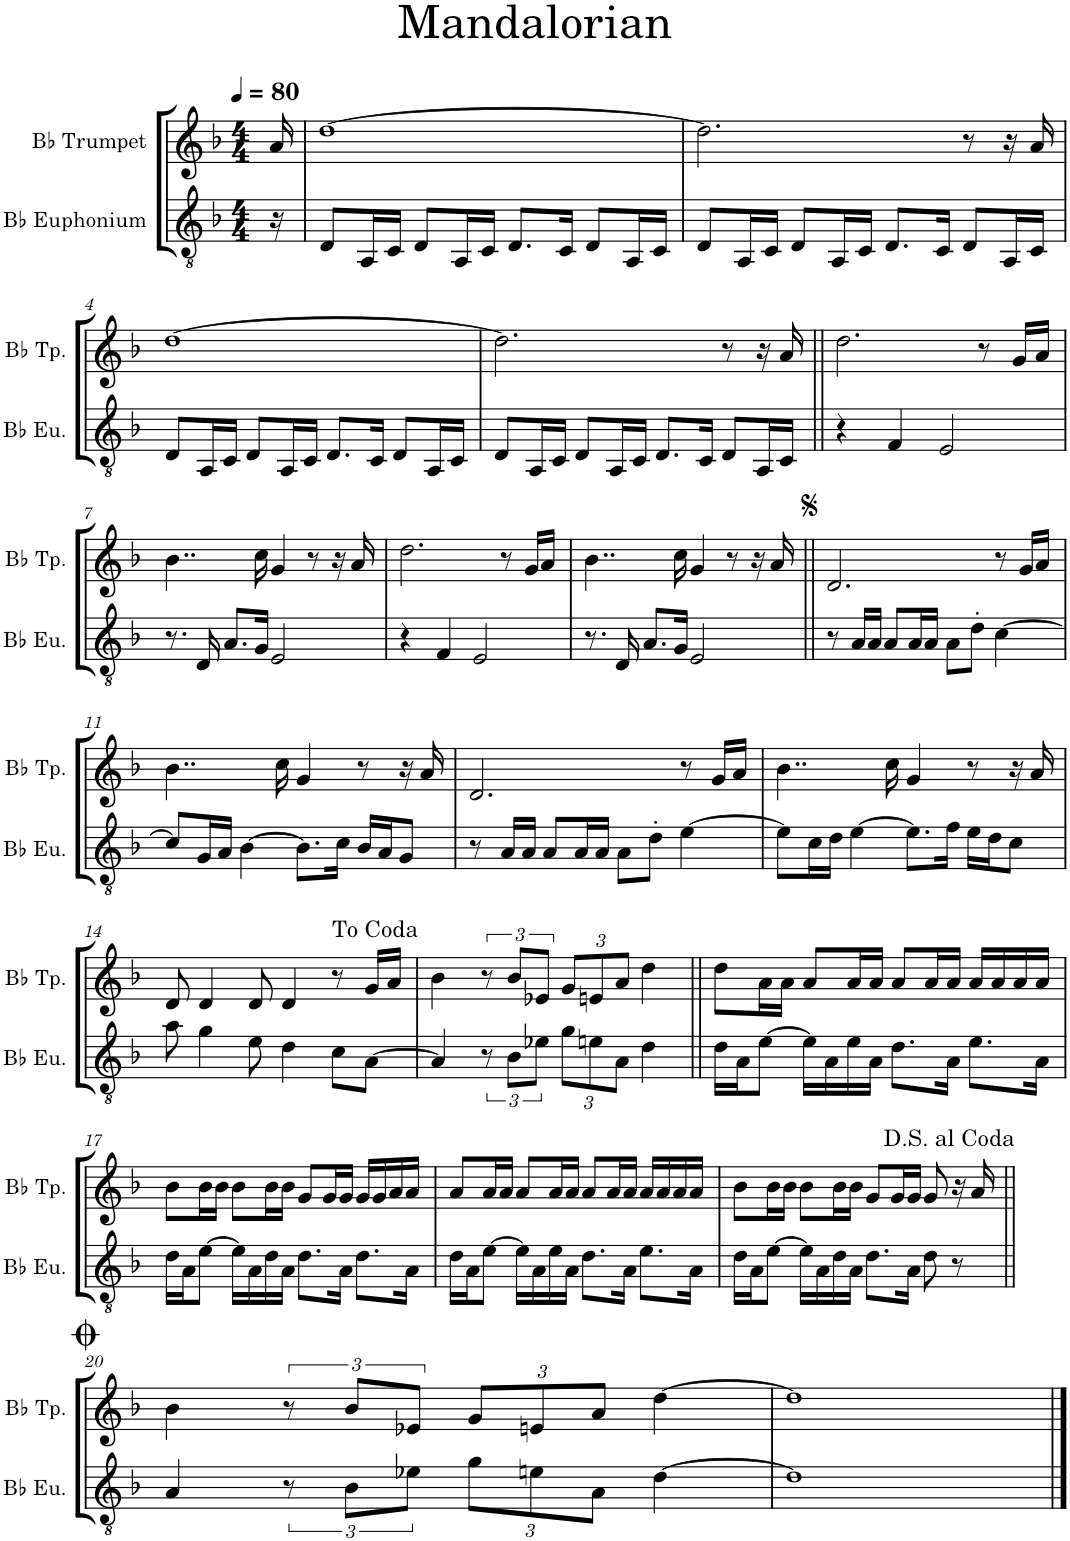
**kern	**kern
*part2	*part1
*staff2	*staff1
*I"Bb Euphonium	*I"Bb Trumpet
*I'Bb Eu.	*I'Bb Tp.
*clefGv2	*clefG2
*Trd1c2	*Trd1c2
*k[b-]	*k[b-]
*M4/4	*M4/4
*MM80	*MM80
=1	=1
16r	16a/
=2	=2
8D/L	[1dd
16AA/L	.
16C/JJ	.
8D/L	.
16AA/L	.
16C/JJ	.
8.D/L	.
16C/Jk	.
8D/L	.
16AA/L	.
16C/JJ	.
=3	=3
8D/L	2.dd\]
16AA/L	.
16C/JJ	.
8D/L	.
16AA/L	.
16C/JJ	.
8.D/L	.
16C/Jk	.
8D/L	8r
16AA/L	16r
16C/JJ	16a/
!!LO:LB:g=z
=4	=4
8D/L	[1dd
16AA/L	.
16C/JJ	.
8D/L	.
16AA/L	.
16C/JJ	.
8.D/L	.
16C/Jk	.
8D/L	.
16AA/L	.
16C/JJ	.
=5	=5
8D/L	2.dd\]
16AA/L	.
16C/JJ	.
8D/L	.
16AA/L	.
16C/JJ	.
8.D/L	.
16C/Jk	.
8D/L	8r
16AA/L	16r
16C/JJ	16a/
=6||	=6||
4r	2.dd\
4F/	.
2E/	.
.	8r
.	16g/LL
.	16a/JJ
!!LO:LB:g=z
=7	=7
8.r	4..b-\
16D/	.
8.A/L	.
16G/Jk	16cc\
2E/	4g/
.	8r
.	16r
.	16a/
=8	=8
4r	2.dd\
4F/	.
2E/	.
.	8r
.	16g/LL
.	16a/JJ
=9	=9
8.r	4..b-\
16D/	.
8.A/L	.
16G/Jk	16cc\
2E/	4g/
.	8r
.	16r
.	16a/
=10||	=10||
8r	2.d/
16A/LL	.
16A/JJ	.
8A/L	.
16A/L	.
16A/JJ	.
8A\L	.
8d'\J	.
[4c\	8r
.	16g/LL
.	16a/JJ
!!LO:LB:g=z
=11	=11
8c/L]	4..b-\
16G/L	.
16A/JJ	.
[4B-\	.
.	16cc\
8.B-\L]	4g/
16c\Jk	.
16B-/LL	8r
16A/J	.
8G/J	16r
.	16a/
=12	=12
8r	2.d/
16A/LL	.
16A/JJ	.
8A/L	.
16A/L	.
16A/JJ	.
8A\L	.
8d'\J	.
[4e\	8r
.	16g/LL
.	16a/JJ
=13	=13
8e\L]	4..b-\
16c\L	.
16d\JJ	.
[4e\	.
.	16cc\
8.e\L]	4g/
16f\Jk	.
16e\LL	8r
16d\J	.
8c\J	16r
.	16a/
!!LO:LB:g=z
=14	=14
8a\	8d/
4g\	4d/
8e\	8d/
4d\	4d/
8c\L	8r
[8A\J	16g/LL
.	16a/JJ
=15	=15
4A/]	4b-\
12r	12r
12B-\L	12b-/L
12e-X\J	12e-X/J
*Xbrackettup	*Xbrackettup
12g\L	12g/L
12en\	12en/
12A\J	12a/J
4d\	4dd\
=16||	=16||
16d\LL	8dd\L
16A\J	.
[8e\J	16a\L
.	16a\JJ
16e\LL]	8a/L
16A\	.
16e\	16a/L
16A\JJ	16a/JJ
8.d\L	8a/L
.	16a/L
16A\Jk	16a/JJ
8.e\L	16a/LL
.	16a/
.	16a/
16A\Jk	16a/JJ
!!LO:LB:g=z
=17	=17
16d\LL	8b-\L
16A\J	.
[8e\J	16b-\L
.	16b-\JJ
16e\LL]	8b-\L
16A\	.
16d\	16b-\L
16A\JJ	16b-\JJ
8.d\L	8g/L
.	16g/L
16A\Jk	16g/JJ
8.d\L	16g/LL
.	16g/
.	16a/
16A\Jk	16a/JJ
=18	=18
16d\LL	8a/L
16A\J	.
[8e\J	16a/L
.	16a/JJ
16e\LL]	8a/L
16A\	.
16e\	16a/L
16A\JJ	16a/JJ
8.d\L	8a/L
.	16a/L
16A\Jk	16a/JJ
8.e\L	16a/LL
.	16a/
.	16a/
16A\Jk	16a/JJ
=19	=19
16d\LL	8b-\L
16A\J	.
[8e\J	16b-\L
.	16b-\JJ
16e\LL]	8b-\L
16A\	.
16d\	16b-\L
16A\JJ	16b-\JJ
8.d\L	8g/L
.	16g/L
16A\Jk	16g/JJ
8d\	8g/
8r	16r
.	16a/
!!LO:LB:g=z
=20||	=20||
4A/	4b-\
*brackettup	*brackettup
12r	12r
12B-\L	12b-/L
12e-X\J	12e-X/J
*Xbrackettup	*Xbrackettup
12g\L	12g/L
12en\	12en/
12A\J	12a/J
[4d\	[4dd\
=21	=21
1d]	1dd]
==	==
*-	*-
